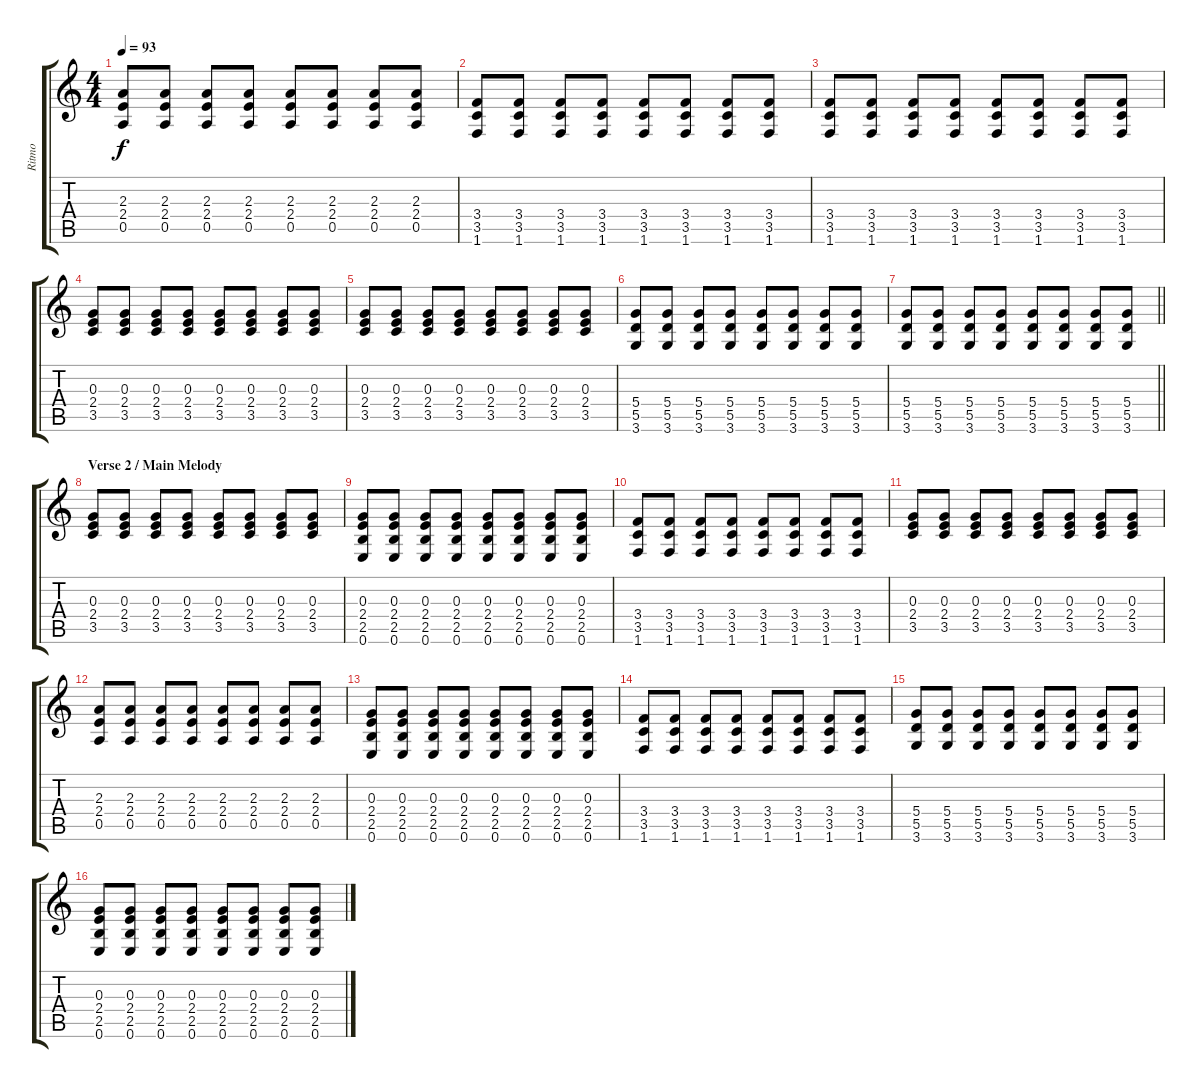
\track ("Ritmo" "Ritmo") {instrument distortionguitar}
\staff {score tabs}
\tuning (E4 B3 G3 D3 A2 E2) {hide}
\ts (4 4)
\tempo 93
\clef g2
\ks c
(2.3 2.4 0.5).8{dy f} (2.3 2.4 0.5).8 (2.3 2.4 0.5).8 (2.3 2.4 0.5).8 (2.3 2.4 0.5).8 (2.3 2.4 0.5).8 (2.3 2.4 0.5).8 (2.3 2.4 0.5).8 |
(3.4 3.5 1.6).8 (3.4 3.5 1.6).8 (3.4 3.5 1.6).8 (3.4 3.5 1.6).8 (3.4 3.5 1.6).8 (3.4 3.5 1.6).8 (3.4 3.5 1.6).8 (3.4 3.5 1.6).8 |
(3.4 3.5 1.6).8 (3.4 3.5 1.6).8 (3.4 3.5 1.6).8 (3.4 3.5 1.6).8 (3.4 3.5 1.6).8 (3.4 3.5 1.6).8 (3.4 3.5 1.6).8 (3.4 3.5 1.6).8 |
(0.3 2.4 3.5).8 (0.3 2.4 3.5).8 (0.3 2.4 3.5).8 (0.3 2.4 3.5).8 (0.3 2.4 3.5).8 (0.3 2.4 3.5).8 (0.3 2.4 3.5).8 (0.3 2.4 3.5).8 |
(0.3 2.4 3.5).8 (0.3 2.4 3.5).8 (0.3 2.4 3.5).8 (0.3 2.4 3.5).8 (0.3 2.4 3.5).8 (0.3 2.4 3.5).8 (0.3 2.4 3.5).8 (0.3 2.4 3.5).8 |
(5.4 5.5 3.6).8 (5.4 5.5 3.6).8 (5.4 5.5 3.6).8 (5.4 5.5 3.6).8 (5.4 5.5 3.6).8 (5.4 5.5 3.6).8 (5.4 5.5 3.6).8 (5.4 5.5 3.6).8 |
\barLineRight lightlight
(5.4 5.5 3.6).8 (5.4 5.5 3.6).8 (5.4 5.5 3.6).8 (5.4 5.5 3.6).8 (5.4 5.5 3.6).8 (5.4 5.5 3.6).8 (5.4 5.5 3.6).8 (5.4 5.5 3.6).8 |
\section ("" "Verse 2 / Main Melody")
(0.3 2.4 3.5).8 (0.3 2.4 3.5).8 (0.3 2.4 3.5).8 (0.3 2.4 3.5).8 (0.3 2.4 3.5).8 (0.3 2.4 3.5).8 (0.3 2.4 3.5).8 (0.3 2.4 3.5).8 |
(0.3 2.4 2.5 0.6).8 (0.3 2.4 2.5 0.6).8 (0.3 2.4 2.5 0.6).8 (0.3 2.4 2.5 0.6).8 (0.3 2.4 2.5 0.6).8 (0.3 2.4 2.5 0.6).8 (0.3 2.4 2.5 0.6).8 (0.3 2.4 2.5 0.6).8 |
(3.4 3.5 1.6).8 (3.4 3.5 1.6).8 (3.4 3.5 1.6).8 (3.4 3.5 1.6).8 (3.4 3.5 1.6).8 (3.4 3.5 1.6).8 (3.4 3.5 1.6).8 (3.4 3.5 1.6).8 |
(0.3 2.4 3.5).8 (0.3 2.4 3.5).8 (0.3 2.4 3.5).8 (0.3 2.4 3.5).8 (0.3 2.4 3.5).8 (0.3 2.4 3.5).8 (0.3 2.4 3.5).8 (0.3 2.4 3.5).8 |
(2.3 2.4 0.5).8 (2.3 2.4 0.5).8 (2.3 2.4 0.5).8 (2.3 2.4 0.5).8 (2.3 2.4 0.5).8 (2.3 2.4 0.5).8 (2.3 2.4 0.5).8 (2.3 2.4 0.5).8 |
(0.3 2.4 2.5 0.6).8 (0.3 2.4 2.5 0.6).8 (0.3 2.4 2.5 0.6).8 (0.3 2.4 2.5 0.6).8 (0.3 2.4 2.5 0.6).8 (0.3 2.4 2.5 0.6).8 (0.3 2.4 2.5 0.6).8 (0.3 2.4 2.5 0.6).8 |
(3.4 3.5 1.6).8 (3.4 3.5 1.6).8 (3.4 3.5 1.6).8 (3.4 3.5 1.6).8 (3.4 3.5 1.6).8 (3.4 3.5 1.6).8 (3.4 3.5 1.6).8 (3.4 3.5 1.6).8 |
(5.4 5.5 3.6).8 (5.4 5.5 3.6).8 (5.4 5.5 3.6).8 (5.4 5.5 3.6).8 (5.4 5.5 3.6).8 (5.4 5.5 3.6).8 (5.4 5.5 3.6).8 (5.4 5.5 3.6).8 |
(0.3 2.4 2.5 0.6).8 (0.3 2.4 2.5 0.6).8 (0.3 2.4 2.5 0.6).8 (0.3 2.4 2.5 0.6).8 (0.3 2.4 2.5 0.6).8 (0.3 2.4 2.5 0.6).8 (0.3 2.4 2.5 0.6).8 (0.3 2.4 2.5 0.6).8
